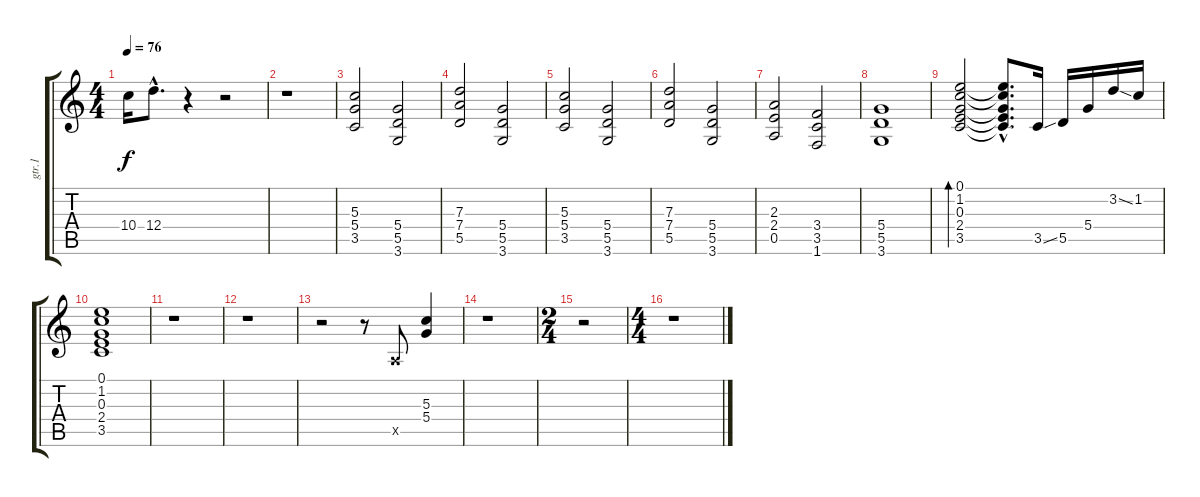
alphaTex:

\track ("gtr.1" "gtr.1") {instrument electricguitarclean}
\staff {score tabs}
\tuning (E4 B3 G3 D3 A2 E2) {hide}
\ts (4 4)
\tempo 76
\clef g2
\ks c
10.4{t}.16{dy f} 12.4{hac}.8{d} r.4 r.2 |
r.1 |
(5.3 5.4 3.5).2{instrument distortionguitar} (5.4 5.5 3.6).2 |
(7.3 7.4 5.5).2 (5.4 5.5 3.6).2 |
(5.3 5.4 3.5).2 (5.4 5.5 3.6).2 |
(7.3 7.4 5.5).2 (5.4 5.5 3.6).2 |
(2.3 2.4 0.5).2 (3.4 3.5 1.6).2 |
(5.4 5.5 3.6).1 |
(0.1 1.2 0.3 2.4 3.5).2{bd 60} (0.1{hac t} 1.2{hac t} 0.3{hac t} 2.4{hac t} 3.5{hac t}).8{d} 3.5{ss}.16 5.5.16 5.4.16 3.2{ss}.16 1.2.16 |
(0.1 1.2 0.3 2.4 3.5).1 |
r.1 |
r.1 |
r.2 r.8{instrument electricguitarclean} 0.5{x}.8 (5.3 5.4).4 |
r.1 |
\ts (2 4)
r.2 |
\ts (4 4)
r.1
